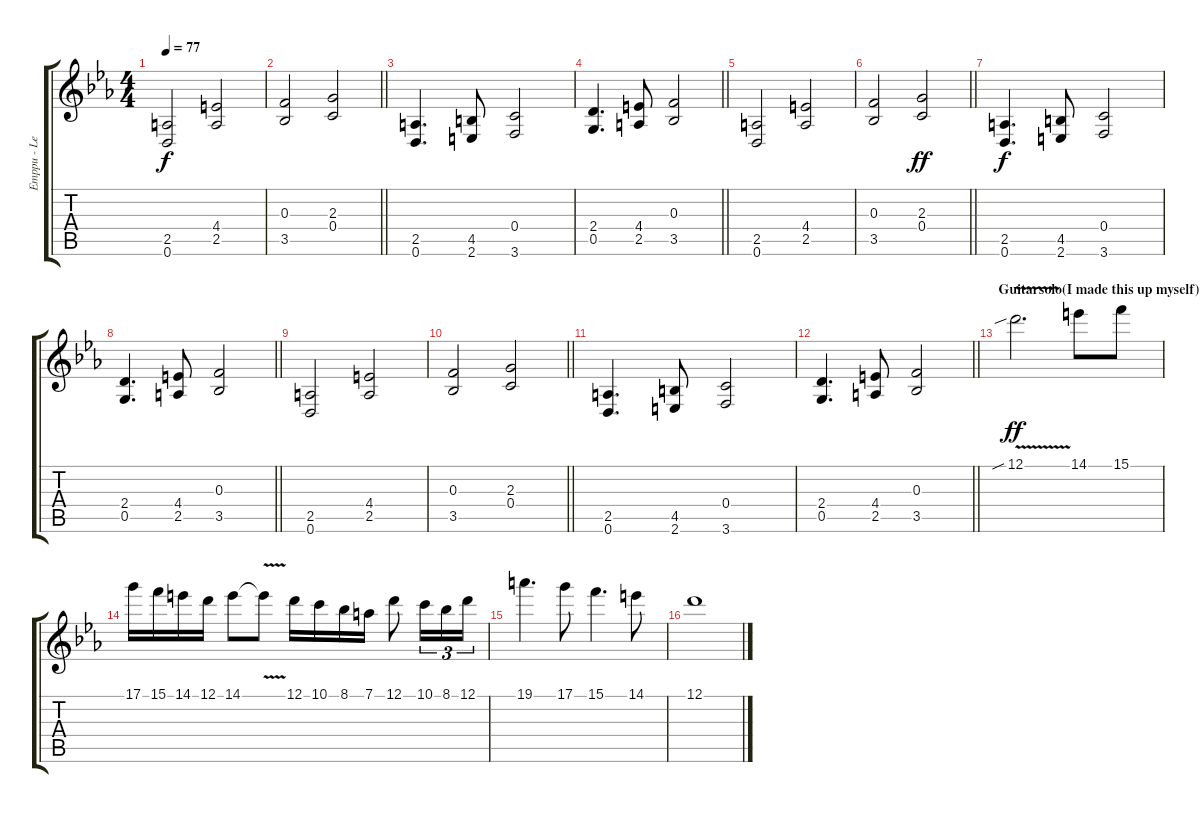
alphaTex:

\track ("Emppu - Lead and Rythm guitar" "Emppu - Le") {instrument distortionguitar}
\staff {score tabs}
\tuning (D4 A3 F3 C3 G2 D2) {hide}
\ts (4 4)
\tempo 77
\clef g2
\ks cminor
(2.5 0.6).2{dy f} (4.4 2.5).2 |
\barLineRight lightlight
(0.3 3.5).2 (2.3 0.4).2 |
(2.5 0.6).4{d} (4.5 2.6).8 (0.4 3.6).2 |
\barLineRight lightlight
(2.4 0.5).4{d} (4.4 2.5).8 (0.3 3.5).2 |
(2.5 0.6).2 (4.4 2.5).2 |
\barLineRight lightlight
(0.3 3.5).2 (2.3 0.4).2{dy ff} |
(2.5 0.6).4{d dy f} (4.5 2.6).8 (0.4 3.6).2 |
\barLineRight lightlight
(2.4 0.5).4{d} (4.4 2.5).8 (0.3 3.5).2 |
(2.5 0.6).2 (4.4 2.5).2 |
\barLineRight lightlight
(0.3 3.5).2 (2.3 0.4).2 |
(2.5 0.6).4{d} (4.5 2.6).8 (0.4 3.6).2 |
\barLineRight lightlight
(2.4 0.5).4{d} (4.4 2.5).8 (0.3 3.5).2 |
\section ("" "Guitarsolo(I made this up myself)")
12.1{v sib}.2{d dy ff} 14.1.8 15.1.8 |
17.1.16 15.1.16 14.1.16 12.1.16 14.1.8 14.1{v t}.8 12.1.16 10.1.16 8.1.16 7.1.16 12.1.8 10.1.16{tu (3 2)} 8.1.16{tu (3 2)} 12.1.16{tu (3 2)} |
19.1.4{d} 17.1.8 15.1.4{d} 14.1.8 |
12.1.1
